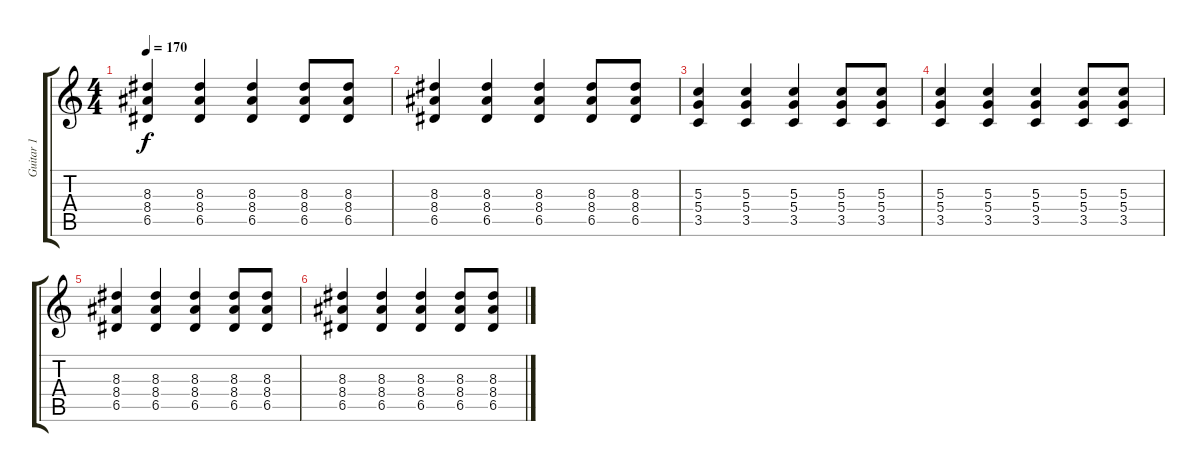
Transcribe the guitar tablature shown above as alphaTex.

\track ("Guitar 1" "Guitar 1") {instrument overdrivenguitar}
\staff {score tabs}
\tuning (E4 B3 G3 D3 A2 E2) {hide}
\ts (4 4)
\tempo 170
\clef g2
\ks c
(8.3 8.4 6.5).4{dy f} (8.3 8.4 6.5).4 (8.3 8.4 6.5).4 (8.3 8.4 6.5).8 (8.3 8.4 6.5).8 |
(8.3 8.4 6.5).4 (8.3 8.4 6.5).4 (8.3 8.4 6.5).4 (8.3 8.4 6.5).8 (8.3 8.4 6.5).8 |
(5.3 5.4 3.5).4 (5.3 5.4 3.5).4 (5.3 5.4 3.5).4 (5.3 5.4 3.5).8 (5.3 5.4 3.5).8 |
(5.3 5.4 3.5).4 (5.3 5.4 3.5).4 (5.3 5.4 3.5).4 (5.3 5.4 3.5).8 (5.3 5.4 3.5).8 |
(8.3 8.4 6.5).4 (8.3 8.4 6.5).4 (8.3 8.4 6.5).4 (8.3 8.4 6.5).8 (8.3 8.4 6.5).8 |
(8.3 8.4 6.5).4 (8.3 8.4 6.5).4 (8.3 8.4 6.5).4 (8.3 8.4 6.5).8 (8.3 8.4 6.5).8
